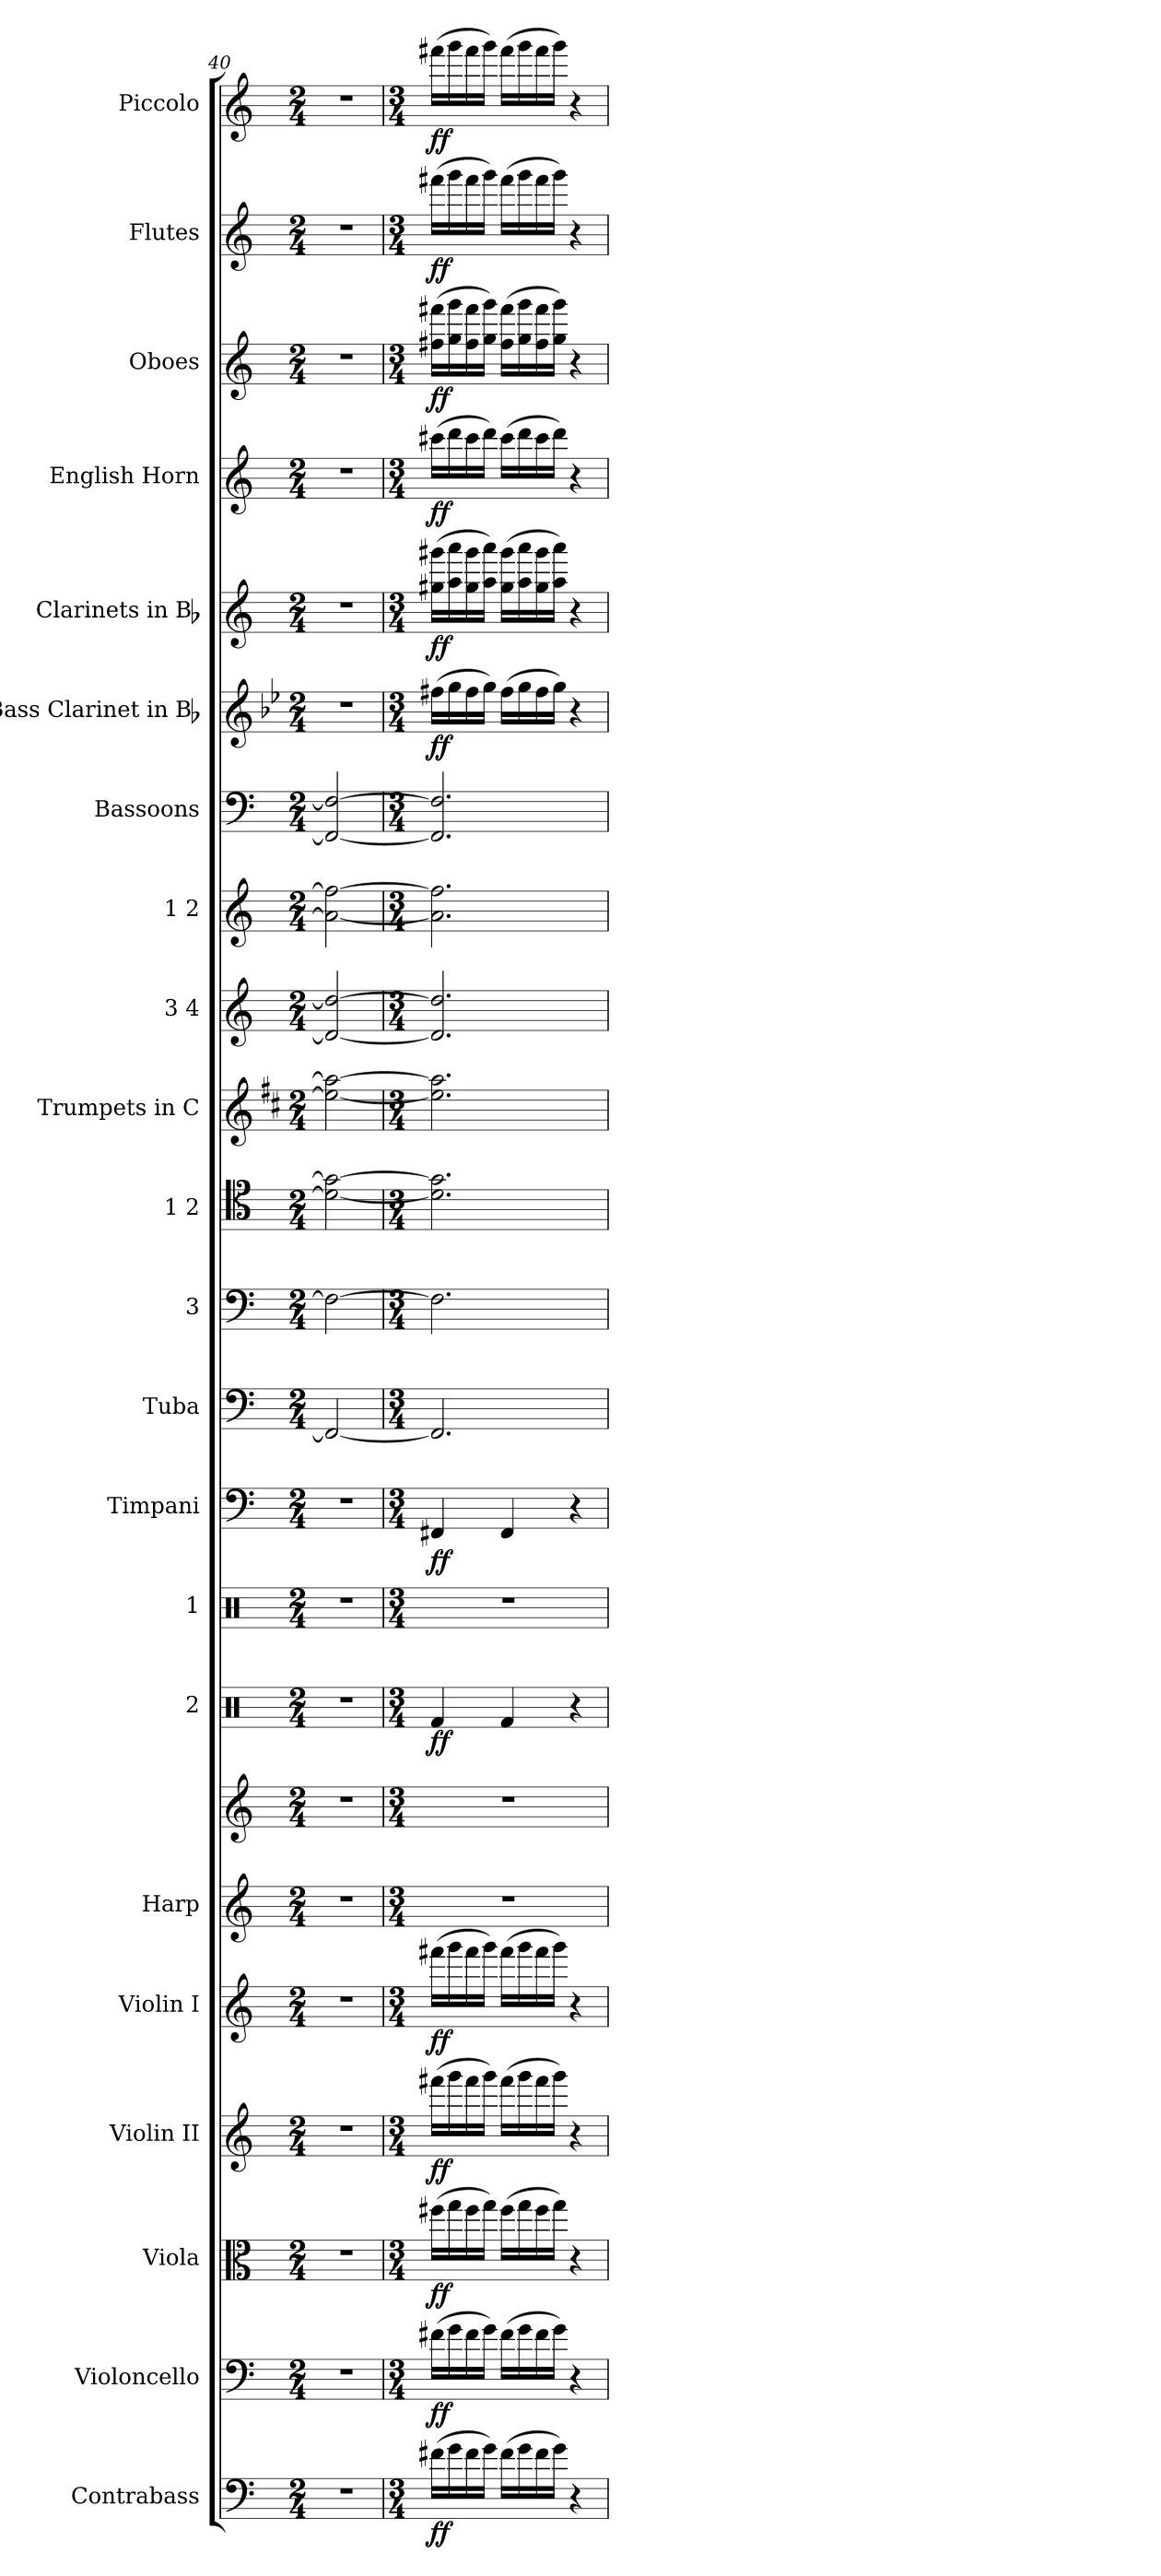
**kern	**dynam	**kern	**dynam	**kern	**dynam	**kern	**dynam	**kern	**dynam	**kern	**kern	**kern	**dynam	**kern	**kern	**dynam	**kern	**kern	**kern	**kern	**kern	**kern	**kern	**kern	**dynam	**kern	**dynam	**kern	**dynam	**kern	**dynam	**kern	**dynam	**kern	**dynam
*part22	*part22	*part21	*part21	*part20	*part20	*part19	*part19	*part18	*part18	*part17	*part17	*part16	*part16	*part15	*part14	*part14	*part13	*part12	*part11	*part10	*part9	*part8	*part7	*part6	*part6	*part5	*part5	*part4	*part4	*part3	*part3	*part2	*part2	*part1	*part1
*staff23	*staff23	*staff22	*staff22	*staff21	*staff21	*staff20	*staff20	*staff19	*staff19	*staff18	*staff17	*staff16	*staff16	*staff15	*staff14	*staff14	*staff13	*staff12	*staff11	*staff10	*staff9	*staff8	*staff7	*staff6	*staff6	*staff5	*staff5	*staff4	*staff4	*staff3	*staff3	*staff2	*staff2	*staff1	*staff1
*I"Contrabass	*	*I"Violoncello	*	*I"Viola	*	*I"Violin II	*	*I"Violin I	*	*I"Harp	*	*I"2	*	*I"1	*I"Timpani	*	*I"Tuba	*I"3	*I"1 2	*I"Trumpets in C	*I"3 4	*I"1 2	*I"Bassoons	*I"Bass Clarinet in Bb	*	*I"Clarinets in Bb	*	*I"English Horn	*	*I"Oboes	*	*I"Flutes	*	*I"Piccolo	*
*I'Cb.	*	*I'Vc.	*	*I'Vla.	*	*I'Vln. II	*	*I'Vln. I	*	*I'Hp.	*	*	*	*	*I'Timp.	*	*I'Tba.	*	*	*I'Tpt.	*	*	*I'Bsn.	*I'B. Cl.	*	*I'Cl.	*	*I'E. H.	*	*I'Ob.	*	*I'Fl.	*	*I'Picc.	*
*clefF4	*	*clefF4	*	*clefC3	*	*clefG2	*	*clefG2	*	*clefG2	*clefG2	*clefX	*	*clefX	*clefF4	*	*clefF4	*clefF4	*clefC4	*clefG2	*clefG2	*clefG2	*clefF4	*clefG2	*	*clefG2	*	*clefG2	*	*clefG2	*	*clefG2	*	*clefG2	*
*ITrd7c12	*	*	*	*	*	*	*	*	*	*	*	*	*	*	*	*	*	*	*	*ITrd1c2	*ITrd4c7	*ITrd4c7	*	*ITrd8c14	*	*ITrd1c2	*	*ITrd4c7	*	*	*	*	*	*ITrd-7c-12	*
*k[]	*	*k[]	*	*k[]	*	*k[]	*	*k[]	*	*k[]	*k[]	*k[]	*	*k[]	*k[]	*	*k[]	*k[]	*k[]	*k[]	*k[b-]	*k[b-]	*k[]	*k[b-e-]	*	*k[b-e-]	*	*k[b-]	*	*k[]	*	*k[]	*	*k[]	*
*M2/4	*	*M2/4	*	*M2/4	*	*M2/4	*	*M2/4	*	*M2/4	*M2/4	*M2/4	*	*M2/4	*M2/4	*	*M2/4	*M2/4	*M2/4	*M2/4	*M2/4	*M2/4	*M2/4	*M2/4	*	*M2/4	*	*M2/4	*	*M2/4	*	*M2/4	*	*M2/4	*
=40	=40	=40	=40	=40	=40	=40	=40	=40	=40	=40	=40	=40	=40	=40	=40	=40	=40	=40	=40	=40	=40	=40	=40	=40	=40	=40	=40	=40	=40	=40	=40	=40	=40	=40	=40
2r	.	2r	.	2r	.	2r	.	2r	.	2r	2r	2r	.	2r	2r	.	2FF#/_	2F#\_	2d\_ 2g\_	2dd\_ 2gg\_	2G/_ 2g/_	2d\_ 2b\_	2FF#/_ 2F#/_	2r	.	2r	.	2r	.	2r	.	2r	.	2r	.
=41	=41	=41	=41	=41	=41	=41	=41	=41	=41	=41	=41	=41	=41	=41	=41	=41	=41	=41	=41	=41	=41	=41	=41	=41	=41	=41	=41	=41	=41	=41	=41	=41	=41	=41	=41
*M3/4	*	*M3/4	*	*M3/4	*	*M3/4	*	*M3/4	*	*M3/4	*M3/4	*M3/4	*	*M3/4	*M3/4	*	*M3/4	*M3/4	*M3/4	*M3/4	*M3/4	*M3/4	*M3/4	*M3/4	*	*M3/4	*	*M3/4	*	*M3/4	*	*M3/4	*	*M3/4	*
!	!LO:DY:b	!	!LO:DY:b	!	!LO:DY:b	!	!LO:DY:b	!	!LO:DY:b	!	!	!	!LO:DY:b	!	!	!LO:DY:b	!	!	!	!	!	!	!	!	!LO:DY:b	!	!LO:DY:b	!	!LO:DY:b	!	!LO:DY:b	!	!LO:DY:b	!	!LO:DY:b
(>16F#X\LL	ff	(>16f#X\LL	ff	(>16ff#X\LL	ff	(>16fff#X\LL	ff	(>16fff#X\LL	ff	2.r	2.r	4Rf/	ff	2.r	4FF#X/	ff	2.FF#/]	2.F#\]	2.d\] 2.g\]	2.dd\] 2.gg\]	2.G/] 2.g/]	2.d\] 2.b\]	2.FF#/] 2.F#/]	(>16f#X\LL	ff	(>16ff#X\ 16fff#X\LL	ff	(>16ff#X\LL	ff	(>16ff#X\ 16fff#X\LL	ff	(>16fff#X\LL	ff	(>16ffff#X\LL	ff
16G\	.	16g\	.	16gg\	.	16ggg\	.	16ggg\	.	.	.	.	.	.	.	.	.	.	.	.	.	.	.	16g\	.	16gg\ 16ggg\	.	16gg\	.	16gg\ 16ggg\	.	16ggg\	.	16gggg\	.
16F#\	.	16f#\	.	16ff#\	.	16fff#\	.	16fff#\	.	.	.	.	.	.	.	.	.	.	.	.	.	.	.	16f#\	.	16ff#\ 16fff#\	.	16ff#\	.	16ff#\ 16fff#\	.	16fff#\	.	16ffff#\	.
16G\JJ)	.	16g\JJ)	.	16gg\JJ)	.	16ggg\JJ)	.	16ggg\JJ)	.	.	.	.	.	.	.	.	.	.	.	.	.	.	.	16g\JJ)	.	16gg\ 16ggg\JJ)	.	16gg\JJ)	.	16gg\ 16ggg\JJ)	.	16ggg\JJ)	.	16gggg\JJ)	.
(>16F#\LL	.	(>16f#\LL	.	(>16ff#\LL	.	(>16fff#\LL	.	(>16fff#\LL	.	.	.	4Rf/	.	.	4FF#/	.	.	.	.	.	.	.	.	(>16f#\LL	.	(>16ff#\ 16fff#\LL	.	(>16ff#\LL	.	(>16ff#\ 16fff#\LL	.	(>16fff#\LL	.	(>16ffff#\LL	.
16G\	.	16g\	.	16gg\	.	16ggg\	.	16ggg\	.	.	.	.	.	.	.	.	.	.	.	.	.	.	.	16g\	.	16gg\ 16ggg\	.	16gg\	.	16gg\ 16ggg\	.	16ggg\	.	16gggg\	.
16F#\	.	16f#\	.	16ff#\	.	16fff#\	.	16fff#\	.	.	.	.	.	.	.	.	.	.	.	.	.	.	.	16f#\	.	16ff#\ 16fff#\	.	16ff#\	.	16ff#\ 16fff#\	.	16fff#\	.	16ffff#\	.
16G\JJ)	.	16g\JJ)	.	16gg\JJ)	.	16ggg\JJ)	.	16ggg\JJ)	.	.	.	.	.	.	.	.	.	.	.	.	.	.	.	16g\JJ)	.	16gg\ 16ggg\JJ)	.	16gg\JJ)	.	16gg\ 16ggg\JJ)	.	16ggg\JJ)	.	16gggg\JJ)	.
4r	.	4r	.	4r	.	4r	.	4r	.	.	.	4r	.	.	4r	.	.	.	.	.	.	.	.	4r	.	4r	.	4r	.	4r	.	4r	.	4r	.
=	=	=	=	=	=	=	=	=	=	=	=	=	=	=	=	=	=	=	=	=	=	=	=	=	=	=	=	=	=	=	=	=	=	=	=
*-	*-	*-	*-	*-	*-	*-	*-	*-	*-	*-	*-	*-	*-	*-	*-	*-	*-	*-	*-	*-	*-	*-	*-	*-	*-	*-	*-	*-	*-	*-	*-	*-	*-	*-	*-
